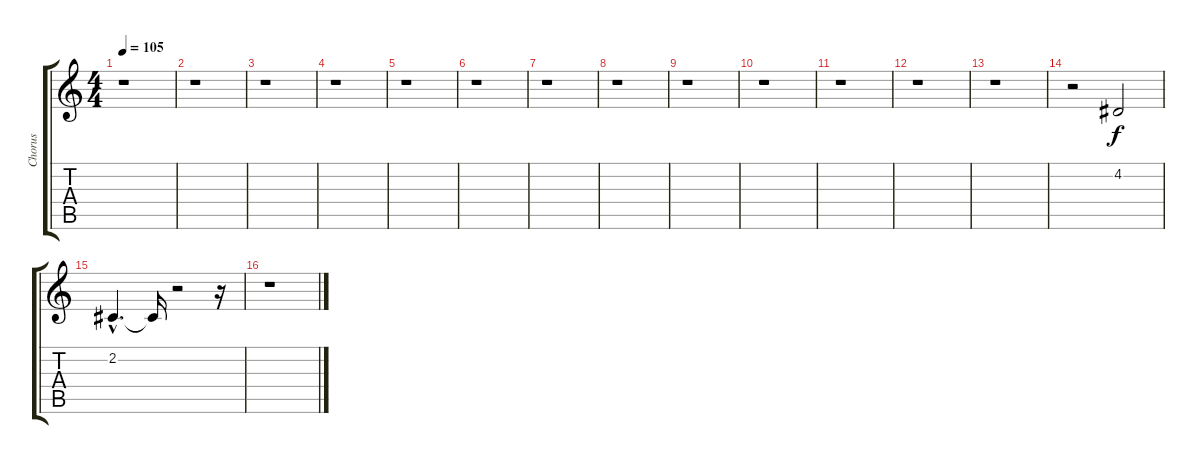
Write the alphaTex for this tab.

\track ("Chorus" "Chorus") {instrument tenorsax}
\staff {score tabs}
\tuning (E4 B3 G3 D3 A2 E2) {hide}
\ts (4 4)
\tempo 105
\clef g2
\ks c
r.1{dy f} |
r.1 |
r.1 |
r.1 |
r.1 |
r.1 |
r.1 |
r.1 |
r.1 |
r.1 |
r.1 |
r.1 |
r.1 |
r.2 4.2.2 |
2.2{hac}.4{d} 2.2{t}.16 r.2 r.16 |
r.1
